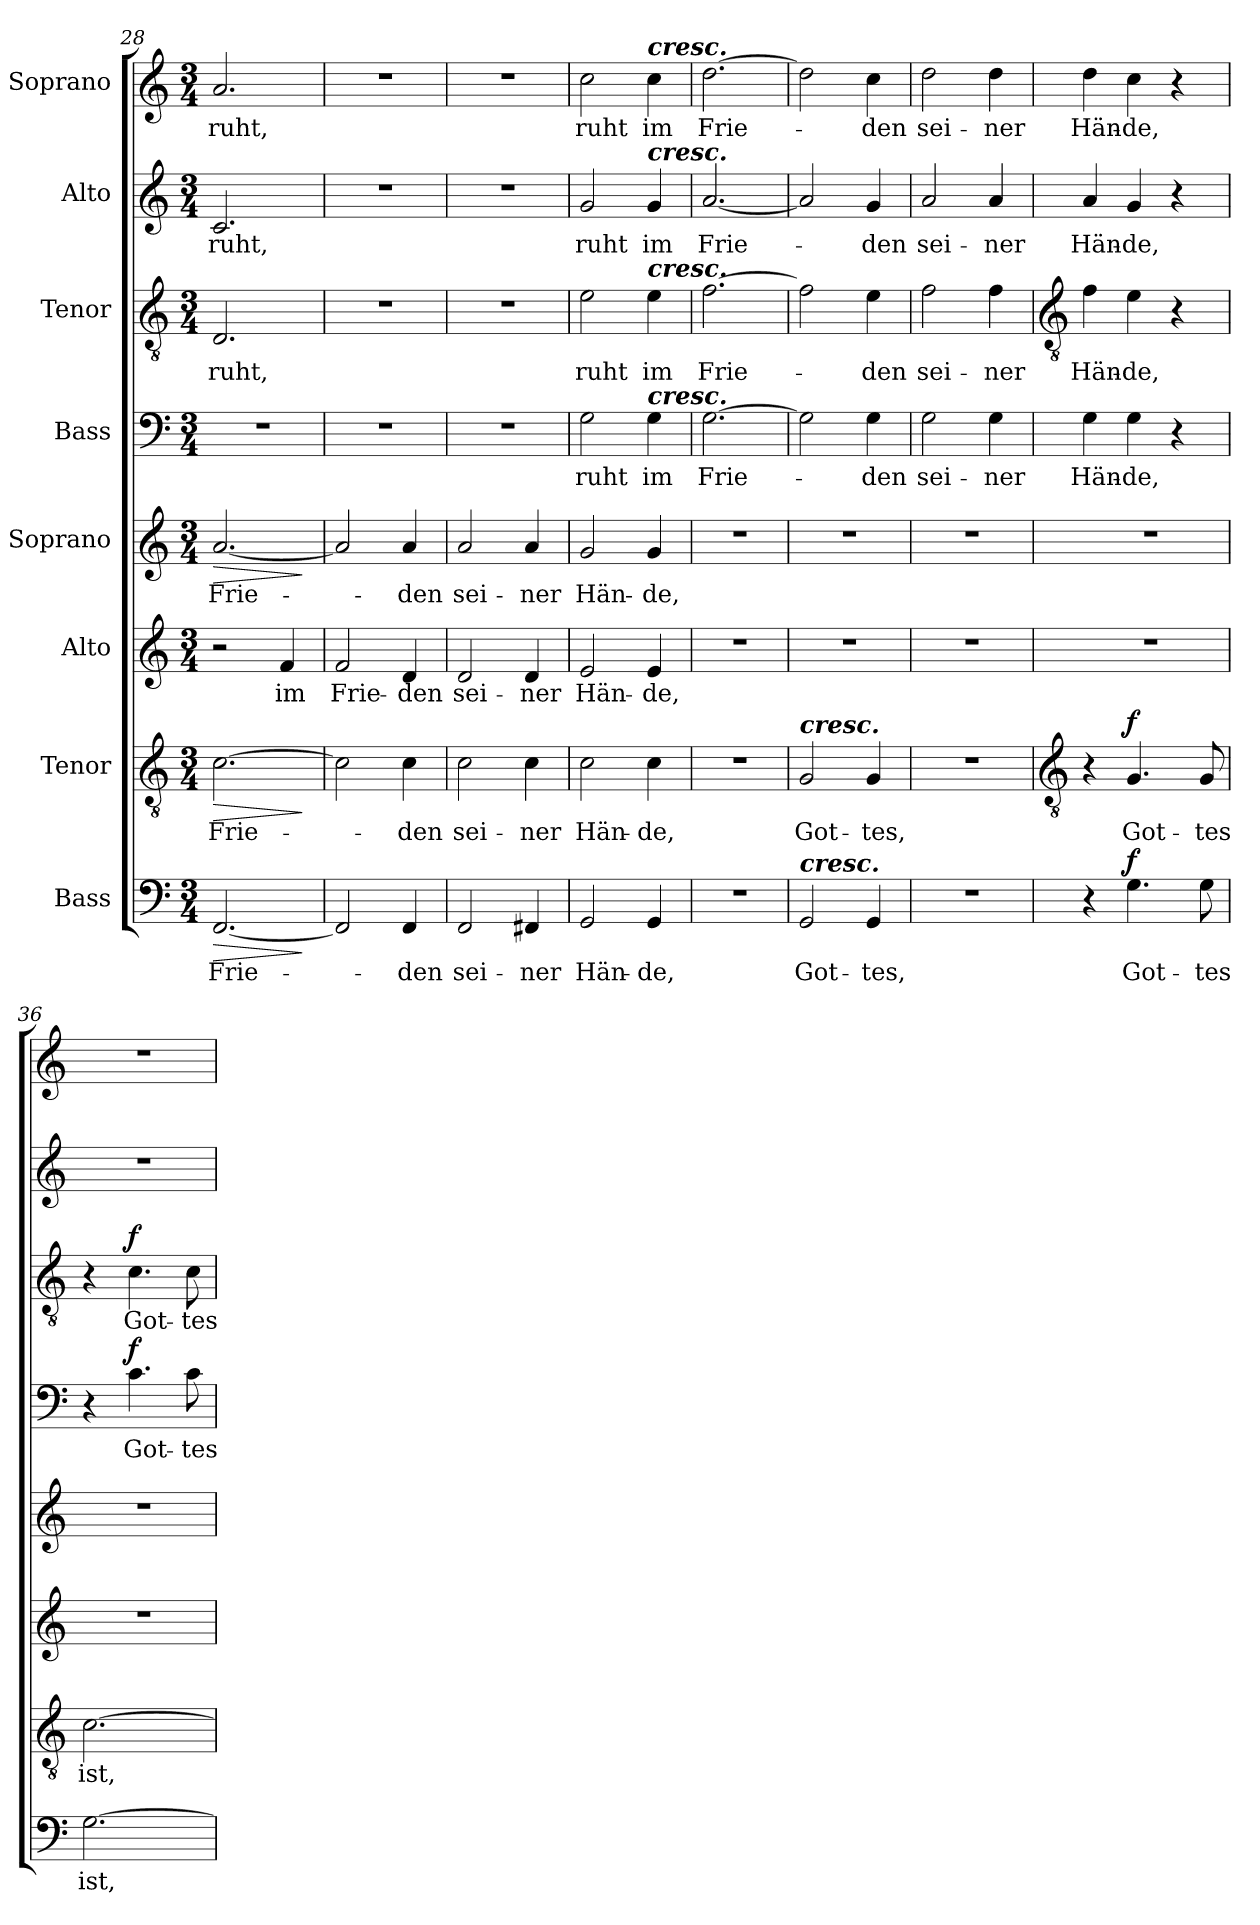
**kern	**text	**dynam	**kern	**text	**dynam	**kern	**text	**kern	**text	**dynam	**kern	**text	**dynam	**kern	**text	**dynam	**kern	**text	**kern	**text
*part8	*part8	*part8	*part7	*part7	*part7	*part6	*part6	*part5	*part5	*part5	*part4	*part4	*part4	*part3	*part3	*part3	*part2	*part2	*part1	*part1
*staff8	*staff8	*staff8	*staff7	*staff7	*staff7	*staff6	*staff6	*staff5	*staff5	*staff5	*staff4	*staff4	*staff4	*staff3	*staff3	*staff3	*staff2	*staff2	*staff1	*staff1
*I"Bass	*	*	*I"Tenor	*	*	*I"Alto	*	*I"Soprano	*	*	*I"Bass	*	*	*I"Tenor	*	*	*I"Alto	*	*I"Soprano	*
*clefF4	*	*	*clefGv2	*	*	*clefG2	*	*clefG2	*	*	*clefF4	*	*	*clefGv2	*	*	*clefG2	*	*clefG2	*
*k[]	*	*	*k[]	*	*	*k[]	*	*k[]	*	*	*k[]	*	*	*k[]	*	*	*k[]	*	*k[]	*
*C:	*	*	*C:	*	*	*C:	*	*C:	*	*	*C:	*	*	*C:	*	*	*C:	*	*C:	*
*M3/4	*	*	*M3/4	*	*	*M3/4	*	*M3/4	*	*	*M3/4	*	*	*M3/4	*	*	*M3/4	*	*M3/4	*
=28	=28	=28	=28	=28	=28	=28	=28	=28	=28	=28	=28	=28	=28	=28	=28	=28	=28	=28	=28	=28
!	!LO:LY:b	!LO:HP:b	!	!LO:LY:b	!LO:HP:b	!	!	!	!LO:LY:b	!LO:HP:b	!LO:N:vis=1	!	!	!	!LO:LY:b	!	!	!LO:LY:b	!	!LO:LY:b
[2.FF	Frie-	>	[2.c	Frie-	>	2r	.	[2.a	Frie-	>	2.r	.	.	2.D	ruht,	.	2.c	ruht,	2.a	ruht,
!	!	!	!	!	!	!	!LO:LY:b	!	!	!	!	!	!	!	!	!	!	!	!	!
.	.	.	.	.	.	4f	im	.	.	.	.	.	.	.	.	.	.	.	.	.
.	.	]	.	.	]	.	.	.	.	]	.	.	.	.	.	.	.	.	.	.
=29	=29	=29	=29	=29	=29	=29	=29	=29	=29	=29	=29	=29	=29	=29	=29	=29	=29	=29	=29	=29
!	!	!	!	!	!	!	!LO:LY:b	!	!	!	!LO:N:vis=1	!	!	!LO:N:vis=1	!	!	!LO:N:vis=1	!	!LO:N:vis=1	!
2FF]	.	.	2c]	.	.	2f	Frie-	2a]	.	.	2.r	.	.	2.r	.	.	2.r	.	2.r	.
!	!LO:LY:b	!	!	!LO:LY:b	!	!	!LO:LY:b	!	!LO:LY:b	!	!	!	!	!	!	!	!	!	!	!
4FF	den	.	4c	den	.	4d	-den	4a	den	.	.	.	.	.	.	.	.	.	.	.
=30	=30	=30	=30	=30	=30	=30	=30	=30	=30	=30	=30	=30	=30	=30	=30	=30	=30	=30	=30	=30
!	!LO:LY:b	!	!	!LO:LY:b	!	!	!LO:LY:b	!	!LO:LY:b	!	!LO:N:vis=1	!	!	!LO:N:vis=1	!	!	!LO:N:vis=1	!	!LO:N:vis=1	!
2FF	sei-	.	2c	sei-	.	2d	sei-	2a	sei-	.	2.r	.	.	2.r	.	.	2.r	.	2.r	.
!	!LO:LY:b	!	!	!LO:LY:b	!	!	!LO:LY:b	!	!LO:LY:b	!	!	!	!	!	!	!	!	!	!	!
4FF#X	-ner	.	4c	-ner	.	4d	-ner	4a	-ner	.	.	.	.	.	.	.	.	.	.	.
=31	=31	=31	=31	=31	=31	=31	=31	=31	=31	=31	=31	=31	=31	=31	=31	=31	=31	=31	=31	=31
!	!LO:LY:b	!	!	!LO:LY:b	!	!	!LO:LY:b	!	!LO:LY:b	!	!	!LO:LY:b	!	!	!LO:LY:b	!	!	!LO:LY:b	!	!LO:LY:b
2GG	Hän-	.	2c	Hän-	.	2e	Hän-	2g	Hän-	.	2G	ruht	.	2e	ruht	.	2g	ruht	2cc	ruht
!	!	!	!	!	!	!	!	!	!	!	!	!	!	!	!	!	!	!	!LO:TX:a:Bi:t=cresc.	!
!	!	!	!	!	!	!	!	!	!	!	!	!	!	!	!	!	!LO:TX:a:Bi:t=cresc.	!	!	!
!	!	!	!	!	!	!	!	!	!	!	!	!	!	!LO:TX:a:Bi:t=cresc.	!	!	!	!	!	!
!	!	!	!	!	!	!	!	!	!	!	!LO:TX:a:Bi:t=cresc.	!	!	!	!	!	!	!	!	!
!	!LO:LY:b	!	!	!LO:LY:b	!	!	!LO:LY:b	!	!LO:LY:b	!	!	!LO:LY:b	!	!	!LO:LY:b	!	!	!LO:LY:b	!	!LO:LY:b
4GG	-de,	.	4c	-de,	.	4e	-de,	4g	-de,	.	4G	im	.	4e	im	.	4g	im	4cc	im
=32	=32	=32	=32	=32	=32	=32	=32	=32	=32	=32	=32	=32	=32	=32	=32	=32	=32	=32	=32	=32
!LO:N:vis=1	!	!	!LO:N:vis=1	!	!	!LO:N:vis=1	!	!LO:N:vis=1	!	!	!	!LO:LY:b	!	!	!LO:LY:b	!	!	!LO:LY:b	!	!LO:LY:b
2.r	.	.	2.r	.	.	2.r	.	2.r	.	.	[2.G	Frie-	.	[2.f	Frie-	.	[2.a	Frie-	[2.dd	Frie-
=33	=33	=33	=33	=33	=33	=33	=33	=33	=33	=33	=33	=33	=33	=33	=33	=33	=33	=33	=33	=33
!	!	!	!LO:TX:a:Bi:t=cresc.	!	!	!	!	!	!	!	!	!	!	!	!	!	!	!	!	!
!LO:TX:a:Bi:t=cresc.	!	!	!	!	!	!	!	!	!	!	!	!	!	!	!	!	!	!	!	!
!	!LO:LY:b	!	!	!LO:LY:b	!	!LO:N:vis=1	!	!LO:N:vis=1	!	!	!	!	!	!	!	!	!	!	!	!
2GG	Got-	.	2G	Got-	.	2.r	.	2.r	.	.	2G]	.	.	2f]	.	.	2a]	.	2dd]	.
!	!LO:LY:b	!	!	!LO:LY:b	!	!	!	!	!	!	!	!LO:LY:b	!	!	!LO:LY:b	!	!	!LO:LY:b	!	!LO:LY:b
4GG	-tes,	.	4G	-tes,	.	.	.	.	.	.	4G	den	.	4e	den	.	4g	den	4cc	den
=34	=34	=34	=34	=34	=34	=34	=34	=34	=34	=34	=34	=34	=34	=34	=34	=34	=34	=34	=34	=34
!LO:N:vis=1	!	!	!LO:N:vis=1	!	!	!LO:N:vis=1	!	!LO:N:vis=1	!	!	!	!LO:LY:b	!	!	!LO:LY:b	!	!	!LO:LY:b	!	!LO:LY:b
2.r	.	.	2.r	.	.	2.r	.	2.r	.	.	2G	sei-	.	2f	sei-	.	2a	sei-	2dd	sei-
!	!	!	!	!	!	!	!	!	!	!	!	!LO:LY:b	!	!	!LO:LY:b	!	!	!LO:LY:b	!	!LO:LY:b
.	.	.	.	.	.	.	.	.	.	.	4G	-ner	.	4f	-ner	.	4a	-ner	4dd	-ner
!!LO:LB:g=z
=35	=35	=35	=35	=35	=35	=35	=35	=35	=35	=35	=35	=35	=35	=35	=35	=35	=35	=35	=35	=35
*	*	*	*clefGv2	*	*	*	*	*	*	*	*	*	*	*clefGv2	*	*	*	*	*	*
!	!	!	!	!	!	!LO:N:vis=1	!	!LO:N:vis=1	!	!	!	!LO:LY:b	!	!	!LO:LY:b	!	!	!LO:LY:b	!	!LO:LY:b
4r	.	.	4r	.	.	2.r	.	2.r	.	.	4G	Hän-	.	4f	Hän-	.	4a	Hän-	4dd	Hän-
!	!LO:LY:b	!LO:DY:b	!	!LO:LY:b	!LO:DY:b	!	!	!	!	!	!	!LO:LY:b	!	!	!LO:LY:b	!	!	!LO:LY:b	!	!LO:LY:b
4.G	Got-	f	4.G	Got-	f	.	.	.	.	.	4G	-de,	.	4e	-de,	.	4g	-de,	4cc	-de,
.	.	.	.	.	.	.	.	.	.	.	4r	.	.	4r	.	.	4r	.	4r	.
!	!LO:LY:b	!	!	!LO:LY:b	!	!	!	!	!	!	!	!	!	!	!	!	!	!	!	!
8G	-tes	.	8G	-tes	.	.	.	.	.	.	.	.	.	.	.	.	.	.	.	.
=36	=36	=36	=36	=36	=36	=36	=36	=36	=36	=36	=36	=36	=36	=36	=36	=36	=36	=36	=36	=36
!	!LO:LY:b	!	!	!LO:LY:b	!	!LO:N:vis=1	!	!LO:N:vis=1	!	!	!	!	!	!	!	!	!LO:N:vis=1	!	!LO:N:vis=1	!
[2.G	ist,	.	[2.c	ist,	.	2.r	.	2.r	.	.	4r	.	.	4r	.	.	2.r	.	2.r	.
!	!	!	!	!	!	!	!	!	!	!	!	!LO:LY:b	!LO:DY:b	!	!LO:LY:b	!LO:DY:b	!	!	!	!
.	.	.	.	.	.	.	.	.	.	.	4.c	Got-	f	4.c	Got-	f	.	.	.	.
!	!	!	!	!	!	!	!	!	!	!	!	!LO:LY:b	!	!	!LO:LY:b	!	!	!	!	!
.	.	.	.	.	.	.	.	.	.	.	8c	-tes	.	8c	-tes	.	.	.	.	.
=	=	=	=	=	=	=	=	=	=	=	=	=	=	=	=	=	=	=	=	=
*-	*-	*-	*-	*-	*-	*-	*-	*-	*-	*-	*-	*-	*-	*-	*-	*-	*-	*-	*-	*-
